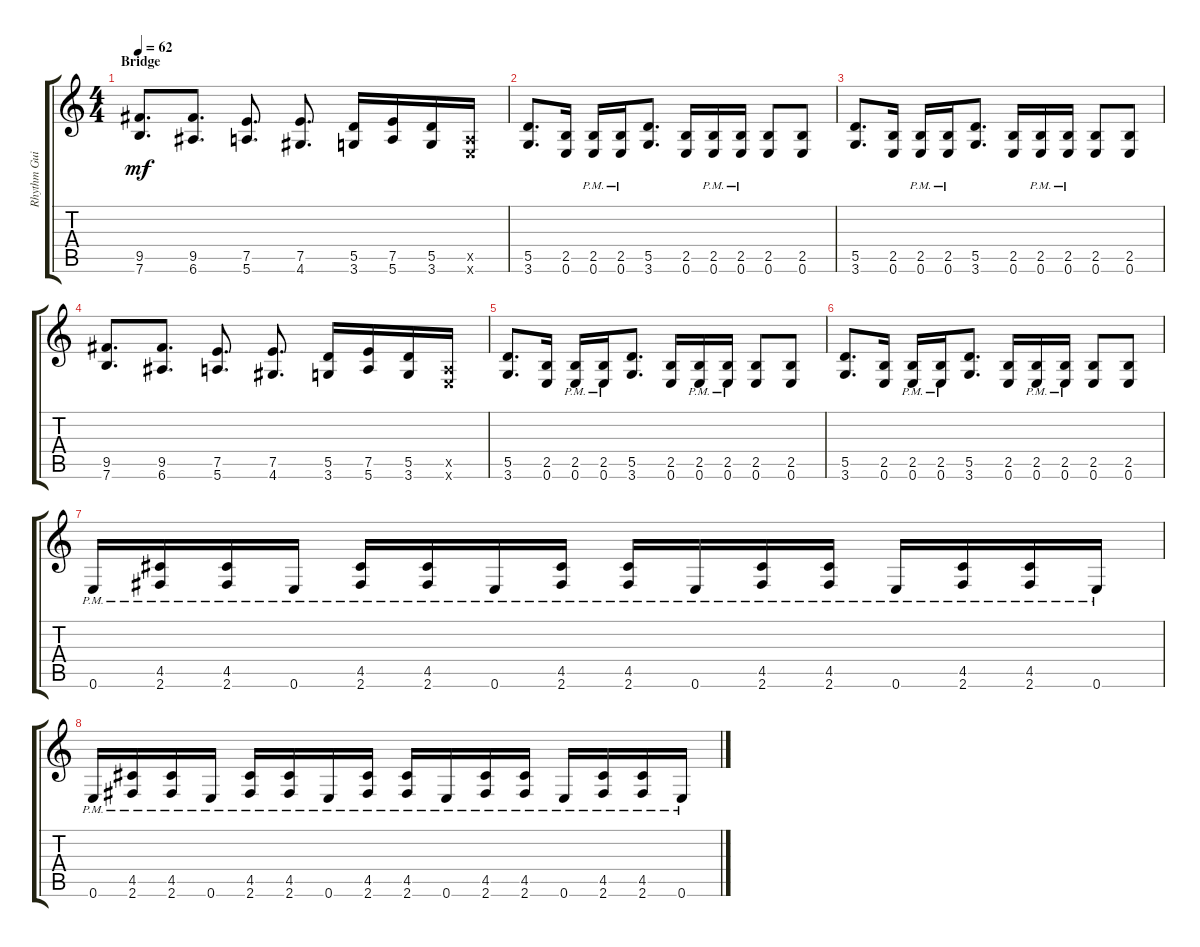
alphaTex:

\track ("Rhythm Guitar" "Rhythm Gui") {instrument distortionguitar}
\staff {score tabs}
\tuning (E4 B3 G3 D3 A2 E2) {hide}
\ts (4 4)
\section ("" "Bridge")
\tempo 62
\clef g2
\ks c
(9.5 7.6).8{d dy mf} (9.5 6.6).8{d} (7.5 5.6).8{d} (7.5 4.6).8{d} (5.5 3.6).16 (7.5 5.6).16 (5.5 3.6).16 (0.5{x} 0.6{x}).16 |
(5.5 3.6).8{d} (2.5 0.6).16 (2.5{pm} 0.6{pm}).16 (2.5{pm} 0.6{pm}).16 (5.5 3.6).8{d} (2.5 0.6).16 (2.5{pm} 0.6{pm}).16 (2.5{pm} 0.6{pm}).16 (2.5 0.6).8 (2.5 0.6).8 |
(5.5 3.6).8{d} (2.5 0.6).16 (2.5{pm} 0.6{pm}).16 (2.5{pm} 0.6{pm}).16 (5.5 3.6).8{d} (2.5 0.6).16 (2.5{pm} 0.6{pm}).16 (2.5{pm} 0.6{pm}).16 (2.5 0.6).8 (2.5 0.6).8 |
(9.5 7.6).8{d} (9.5 6.6).8{d} (7.5 5.6).8{d} (7.5 4.6).8{d} (5.5 3.6).16 (7.5 5.6).16 (5.5 3.6).16 (0.5{x} 0.6{x}).16 |
(5.5 3.6).8{d} (2.5 0.6).16 (2.5{pm} 0.6{pm}).16 (2.5{pm} 0.6{pm}).16 (5.5 3.6).8{d} (2.5 0.6).16 (2.5{pm} 0.6{pm}).16 (2.5{pm} 0.6{pm}).16 (2.5 0.6).8 (2.5 0.6).8 |
(5.5 3.6).8{d} (2.5 0.6).16 (2.5{pm} 0.6{pm}).16 (2.5{pm} 0.6{pm}).16 (5.5 3.6).8{d} (2.5 0.6).16 (2.5{pm} 0.6{pm}).16 (2.5{pm} 0.6{pm}).16 (2.5 0.6).8 (2.5 0.6).8 |
0.6{pm}.16 (4.5{pm} 2.6{pm}).16 (4.5{pm} 2.6{pm}).16 0.6{pm}.16 (4.5{pm} 2.6{pm}).16 (4.5{pm} 2.6{pm}).16 0.6{pm}.16 (4.5{pm} 2.6{pm}).16 (4.5{pm} 2.6{pm}).16 0.6{pm}.16 (4.5{pm} 2.6{pm}).16 (4.5{pm} 2.6{pm}).16 0.6{pm}.16 (4.5{pm} 2.6{pm}).16 (4.5{pm} 2.6{pm}).16 0.6{pm}.16 |
0.6{pm}.16 (4.5{pm} 2.6{pm}).16 (4.5{pm} 2.6{pm}).16 0.6{pm}.16 (4.5{pm} 2.6{pm}).16 (4.5{pm} 2.6{pm}).16 0.6{pm}.16 (4.5{pm} 2.6{pm}).16 (4.5{pm} 2.6{pm}).16 0.6{pm}.16 (4.5{pm} 2.6{pm}).16 (4.5{pm} 2.6{pm}).16 0.6{pm}.16 (4.5{pm} 2.6{pm}).16 (4.5{pm} 2.6{pm}).16 0.6{pm}.16
